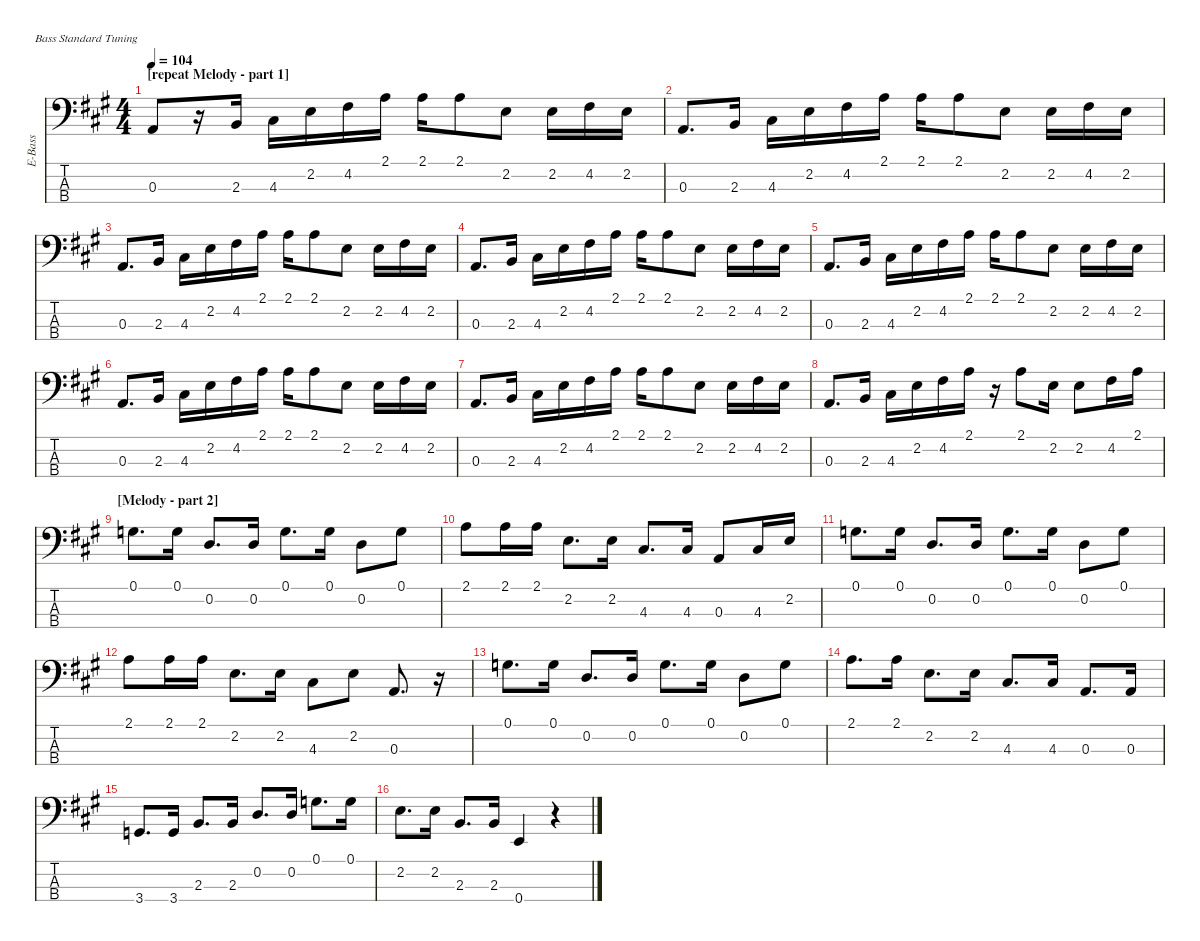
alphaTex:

\hideDynamics
\bracketExtendMode nobrackets
\otherSystemsTrackNameOrientation horizontal
\track ("Bass" "E-Bass") {defaultSystemsLayout 4 instrument electricbassfinger}
\staff {score tabs}
\tuning (G2 D2 A1 E1)
\ts (4 4)
\section ("" "[repeat Melody - part 1]")
\tempo 104
\clef f4
\ks a
0.3{acc forcenatural}.8{dy f beam Up} r.16{beam Up} 2.3{acc forcenatural}.16{beam Up} 4.3{acc #}.16{beam Down} 2.2{acc forcenatural}.16{beam Down} 4.2{acc #}.16{beam Down} 2.1{acc forcenatural}.16{beam Down} 2.1{acc forcenatural}.16{beam Down} 2.1{acc forcenatural}.8{beam Down} 2.2{acc forcenatural}.8{beam Down} 2.2{acc forcenatural}.16{beam Down} 4.2{acc #}.16{beam Down} 2.2{acc forcenatural}.16{beam Down} |
0.3{acc forcenatural}.8{d beam Up} 2.3{acc forcenatural}.16{beam Up} 4.3{acc #}.16{beam Down} 2.2{acc forcenatural}.16{beam Down} 4.2{acc #}.16{beam Down} 2.1{acc forcenatural}.16{beam Down} 2.1{acc forcenatural}.16{beam Down} 2.1{acc forcenatural}.8{beam Down} 2.2{acc forcenatural}.8{beam Down} 2.2{acc forcenatural}.16{beam Down} 4.2{acc #}.16{beam Down} 2.2{acc forcenatural}.16{beam Down} |
0.3{acc forcenatural}.8{d beam Up} 2.3{acc forcenatural}.16{beam Up} 4.3{acc #}.16{beam Down} 2.2{acc forcenatural}.16{beam Down} 4.2{acc #}.16{beam Down} 2.1{acc forcenatural}.16{beam Down} 2.1{acc forcenatural}.16{beam Down} 2.1{acc forcenatural}.8{beam Down} 2.2{acc forcenatural}.8{beam Down} 2.2{acc forcenatural}.16{beam Down} 4.2{acc #}.16{beam Down} 2.2{acc forcenatural}.16{beam Down} |
0.3{acc forcenatural}.8{d beam Up} 2.3{acc forcenatural}.16{beam Up} 4.3{acc #}.16{beam Down} 2.2{acc forcenatural}.16{beam Down} 4.2{acc #}.16{beam Down} 2.1{acc forcenatural}.16{beam Down} 2.1{acc forcenatural}.16{beam Down} 2.1{acc forcenatural}.8{beam Down} 2.2{acc forcenatural}.8{beam Down} 2.2{acc forcenatural}.16{beam Down} 4.2{acc #}.16{beam Down} 2.2{acc forcenatural}.16{beam Down} |
0.3{acc forcenatural}.8{d beam Up} 2.3{acc forcenatural}.16{beam Up} 4.3{acc #}.16{beam Down} 2.2{acc forcenatural}.16{beam Down} 4.2{acc #}.16{beam Down} 2.1{acc forcenatural}.16{beam Down} 2.1{acc forcenatural}.16{beam Down} 2.1{acc forcenatural}.8{beam Down} 2.2{acc forcenatural}.8{beam Down} 2.2{acc forcenatural}.16{beam Down} 4.2{acc #}.16{beam Down} 2.2{acc forcenatural}.16{beam Down} |
0.3{acc forcenatural}.8{d beam Up} 2.3{acc forcenatural}.16{beam Up} 4.3{acc #}.16{beam Down} 2.2{acc forcenatural}.16{beam Down} 4.2{acc #}.16{beam Down} 2.1{acc forcenatural}.16{beam Down} 2.1{acc forcenatural}.16{beam Down} 2.1{acc forcenatural}.8{beam Down} 2.2{acc forcenatural}.8{beam Down} 2.2{acc forcenatural}.16{beam Down} 4.2{acc #}.16{beam Down} 2.2{acc forcenatural}.16{beam Down} |
0.3{acc forcenatural}.8{d beam Up} 2.3{acc forcenatural}.16{beam Up} 4.3{acc #}.16{beam Down} 2.2{acc forcenatural}.16{beam Down} 4.2{acc #}.16{beam Down} 2.1{acc forcenatural}.16{beam Down} 2.1{acc forcenatural}.16{beam Down} 2.1{acc forcenatural}.8{beam Down} 2.2{acc forcenatural}.8{beam Down} 2.2{acc forcenatural}.16{beam Down} 4.2{acc #}.16{beam Down} 2.2{acc forcenatural}.16{beam Down} |
0.3{acc forcenatural}.8{d beam Up} 2.3{acc forcenatural}.16{beam Up} 4.3{acc #}.16{beam Down} 2.2{acc forcenatural}.16{beam Down} 4.2{acc #}.16{beam Down} 2.1{acc forcenatural}.16{beam Down} r.16{beam Down} 2.1{acc forcenatural}.8{beam Down} 2.2{acc forcenatural}.16{beam Down} 2.2{acc forcenatural}.8{beam Down} 4.2{acc #}.16{beam Down} 2.1{acc forcenatural}.16{beam Down} |
\section ("" "[Melody - part 2]")
0.1{acc forcenatural}.8{d beam Down} 0.1{acc forcenatural}.16{beam Down} 0.2{acc forcenatural}.8{d beam Up} 0.2{acc forcenatural}.16{beam Up} 0.1{acc forcenatural}.8{d beam Down} 0.1{acc forcenatural}.16{beam Down} 0.2{acc forcenatural}.8{beam Down} 0.1{acc forcenatural}.8{beam Down} |
2.1{acc forcenatural}.8{beam Down} 2.1{acc forcenatural}.16{beam Down} 2.1{acc forcenatural}.16{beam Down} 2.2{acc forcenatural}.8{d beam Down} 2.2{acc forcenatural}.16{beam Down} 4.3{acc #}.8{d beam Up} 4.3{acc #}.16{beam Up} 0.3{acc forcenatural}.8{beam Up} 4.3{acc #}.16{beam Up} 2.2{acc forcenatural}.16{beam Up} |
0.1{acc forcenatural}.8{d beam Down} 0.1{acc forcenatural}.16{beam Down} 0.2{acc forcenatural}.8{d beam Up} 0.2{acc forcenatural}.16{beam Up} 0.1{acc forcenatural}.8{d beam Down} 0.1{acc forcenatural}.16{beam Down} 0.2{acc forcenatural}.8{beam Down} 0.1{acc forcenatural}.8{beam Down} |
2.1{acc forcenatural}.8{beam Down} 2.1{acc forcenatural}.16{beam Down} 2.1{acc forcenatural}.16{beam Down} 2.2{acc forcenatural}.8{d beam Down} 2.2{acc forcenatural}.16{beam Down} 4.3{acc #}.8{beam Down} 2.2{acc forcenatural}.8{beam Down} 0.3{acc forcenatural}.8{d beam Up} r.16{beam Up} |
0.1{acc forcenatural}.8{d beam Down} 0.1{acc forcenatural}.16{beam Down} 0.2{acc forcenatural}.8{d beam Up} 0.2{acc forcenatural}.16{beam Up} 0.1{acc forcenatural}.8{d beam Down} 0.1{acc forcenatural}.16{beam Down} 0.2{acc forcenatural}.8{beam Down} 0.1{acc forcenatural}.8{beam Down} |
2.1{acc forcenatural}.8{d beam Down} 2.1{acc forcenatural}.16{beam Down} 2.2{acc forcenatural}.8{d beam Down} 2.2{acc forcenatural}.16{beam Down} 4.3{acc #}.8{d beam Up} 4.3{acc #}.16{beam Up} 0.3{acc forcenatural}.8{d beam Up} 0.3{acc forcenatural}.16{beam Up} |
3.4{acc forcenatural}.8{d beam Up} 3.4{acc forcenatural}.16{beam Up} 2.3{acc forcenatural}.8{d beam Up} 2.3{acc forcenatural}.16{beam Up} 0.2{acc forcenatural}.8{d beam Up} 0.2{acc forcenatural}.16{beam Up} 0.1{acc forcenatural}.8{d beam Down} 0.1{acc forcenatural}.16{beam Down} |
2.2{acc forcenatural}.8{d beam Down} 2.2{acc forcenatural}.16{beam Down} 2.3{acc forcenatural}.8{d beam Up} 2.3{acc forcenatural}.16{beam Up} 0.4{acc forcenatural}.4{beam Up} r.4{beam Up}
